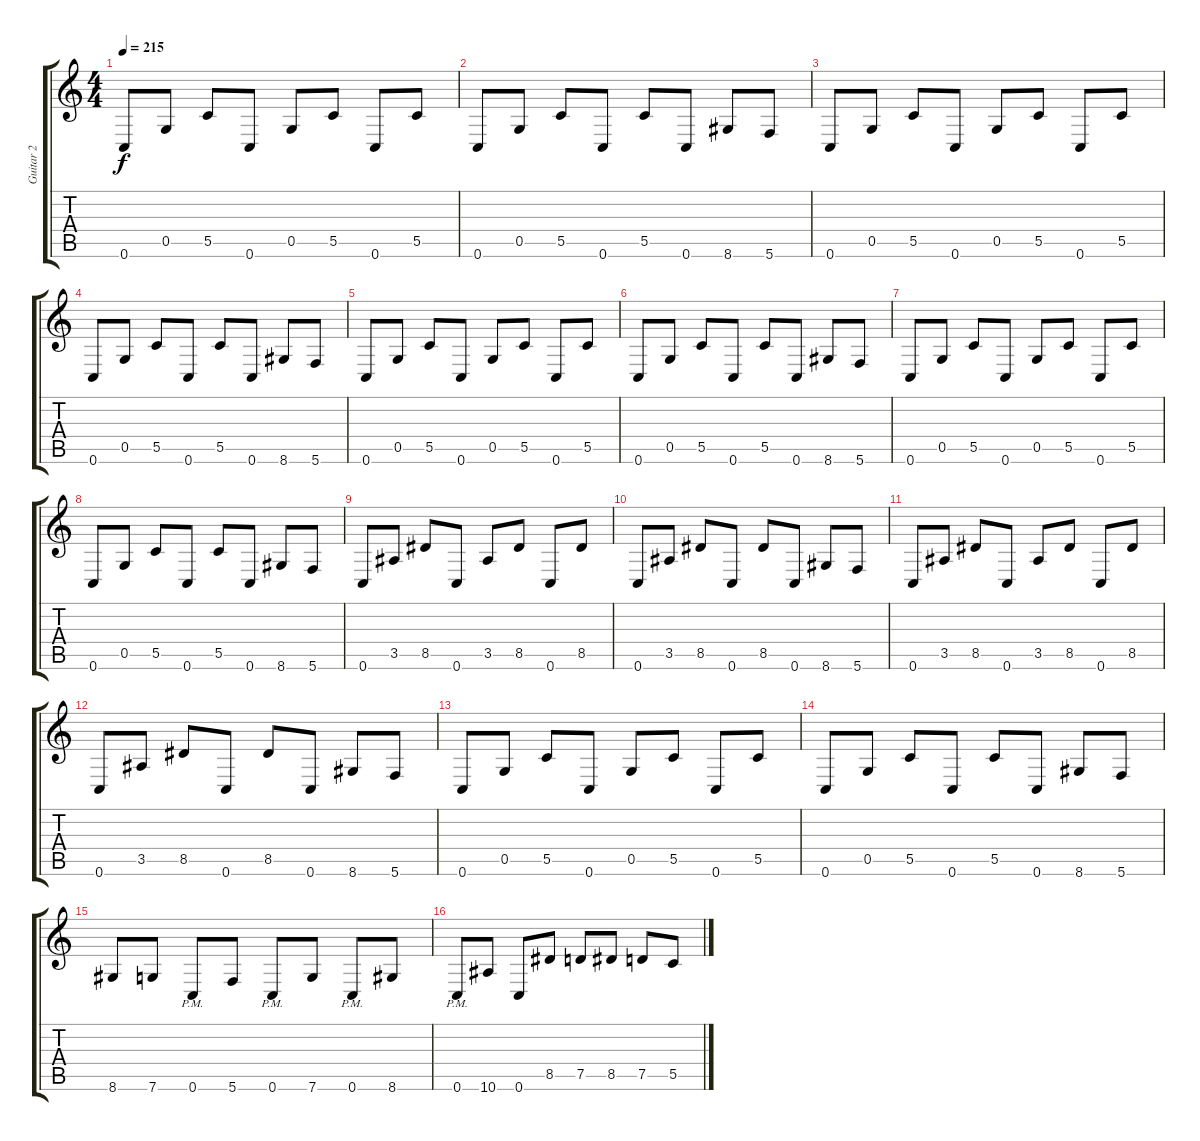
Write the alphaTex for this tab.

\track ("Guitar 2" "Guitar 2") {instrument distortionguitar}
\staff {score tabs}
\tuning (D4 A3 F3 C3 G2 C2) {hide}
\ts (4 4)
\tempo 215
\clef g2
\ks c
0.6.8{dy f} 0.5.8 5.5.8 0.6.8 0.5.8 5.5.8 0.6.8 5.5.8 |
0.6.8 0.5.8 5.5.8 0.6.8 5.5.8 0.6.8 8.6.8 5.6.8 |
0.6.8 0.5.8 5.5.8 0.6.8 0.5.8 5.5.8 0.6.8 5.5.8 |
0.6.8 0.5.8 5.5.8 0.6.8 5.5.8 0.6.8 8.6.8 5.6.8 |
0.6.8 0.5.8 5.5.8 0.6.8 0.5.8 5.5.8 0.6.8 5.5.8 |
0.6.8 0.5.8 5.5.8 0.6.8 5.5.8 0.6.8 8.6.8 5.6.8 |
0.6.8 0.5.8 5.5.8 0.6.8 0.5.8 5.5.8 0.6.8 5.5.8 |
0.6.8 0.5.8 5.5.8 0.6.8 5.5.8 0.6.8 8.6.8 5.6.8 |
0.6.8 3.5.8 8.5.8 0.6.8 3.5.8 8.5.8 0.6.8 8.5.8 |
0.6.8 3.5.8 8.5.8 0.6.8 8.5.8 0.6.8 8.6.8 5.6.8 |
0.6.8 3.5.8 8.5.8 0.6.8 3.5.8 8.5.8 0.6.8 8.5.8 |
0.6.8 3.5.8 8.5.8 0.6.8 8.5.8 0.6.8 8.6.8 5.6.8 |
0.6.8 0.5.8 5.5.8 0.6.8 0.5.8 5.5.8 0.6.8 5.5.8 |
0.6.8 0.5.8 5.5.8 0.6.8 5.5.8 0.6.8 8.6.8 5.6.8 |
8.6.8 7.6.8 0.6{pm}.8 5.6.8 0.6{pm}.8 7.6.8 0.6{pm}.8 8.6.8 |
0.6{pm}.8 10.6.8 0.6.8 8.5.8 7.5.8 8.5.8 7.5.8 5.5.8
